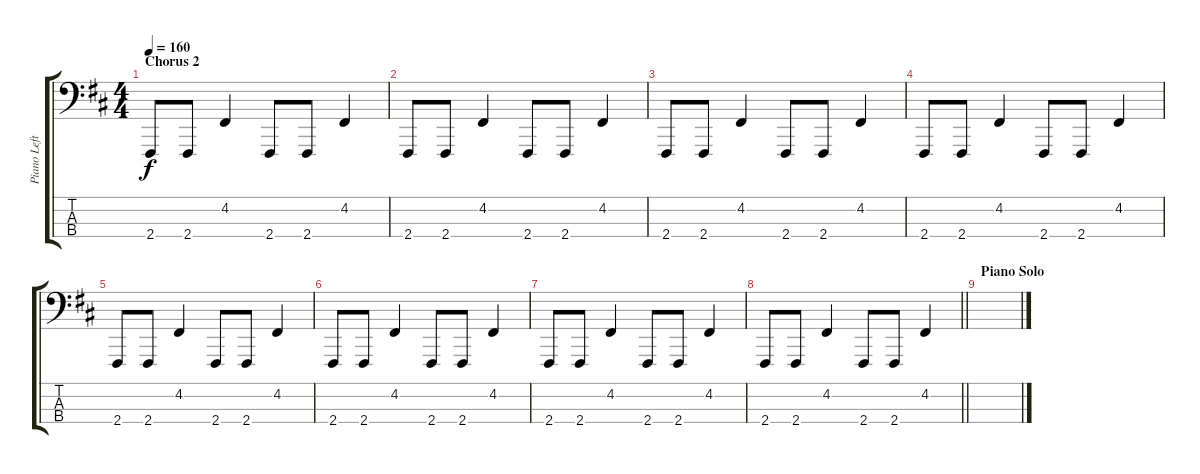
\track ("Piano Left Hand" "Piano Left") {instrument electricgrandpiano}
\staff {score tabs}
\tuning (G2 D2 A1 E1) {hide}
\ts (4 4)
\section ("" "Chorus 2")
\tempo 160
\clef f4
\ks d
2.4.8{dy f} 2.4.8 4.2.4 2.4.8 2.4.8 4.2.4 |
2.4.8 2.4.8 4.2.4 2.4.8 2.4.8 4.2.4 |
2.4.8 2.4.8 4.2.4 2.4.8 2.4.8 4.2.4 |
2.4.8 2.4.8 4.2.4 2.4.8 2.4.8 4.2.4 |
2.4.8 2.4.8 4.2.4 2.4.8 2.4.8 4.2.4 |
2.4.8 2.4.8 4.2.4 2.4.8 2.4.8 4.2.4 |
2.4.8 2.4.8 4.2.4 2.4.8 2.4.8 4.2.4 |
\barLineRight lightlight
2.4.8 2.4.8 4.2.4 2.4.8 2.4.8 4.2.4 |
\section ("" "Piano Solo")
